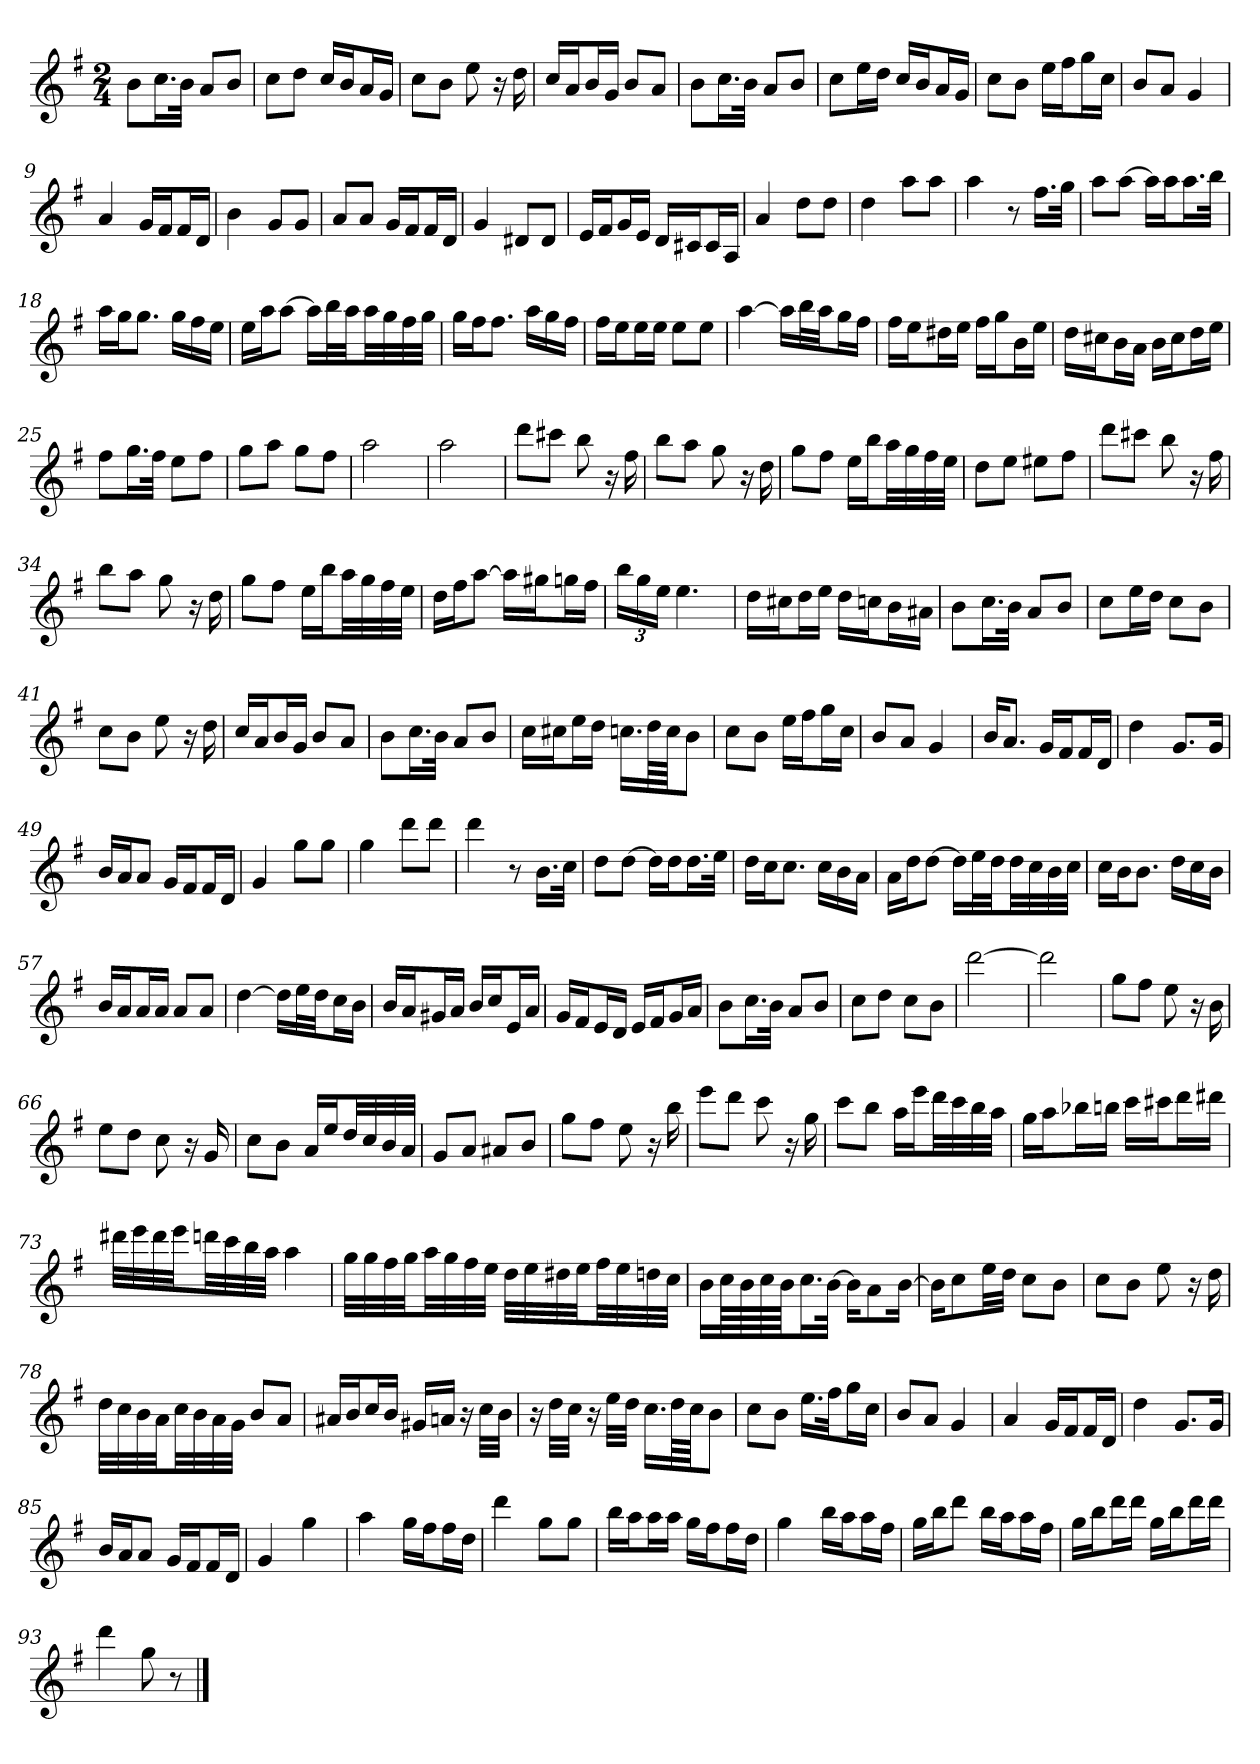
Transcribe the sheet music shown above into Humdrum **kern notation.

**kern
*part1
*staff1
*clefG2
*k[f#]
*G:
*M2/4
*MM84
=1
8b\L
16.cc\L
32b\JJk
8a/L
8b/J
=2
8cc\L
8dd\J
16cc/LL
16b/J
16a/L
16g/JJ
=3
8cc\L
8b\J
8ee
16r
16dd
=4
16cc/LL
16a/J
16b/L
16g/JJ
8b/L
8a/J
=5
8b\L
16.cc\L
32b\JJk
8a/L
8b/J
=6
8cc\L
16ee\L
16dd\JJ
16cc/LL
16b/J
16a/L
16g/JJ
=7
8cc\L
8b\J
16ee\LL
16ff#\J
16gg\L
16cc\JJ
=8
8b/L
8a/J
4g
=9
4a
16g/LL
16f#/J
16f#/L
16d/JJ
=10
4b
8g/L
8g/J
=11
8a/L
8a/J
16g/LL
16f#/J
16f#/L
16d/JJ
=12
4g
8d#X/L
8d#/J
=13
16e/LL
16f#/J
16g/L
16e/JJ
16d/LL
16c#X/J
16c#/L
16A/JJ
=14
4a
8dd\L
8dd\J
=15
4dd
8aa\L
8aa\J
=16
4aa
8r
16.ff#\LL
32gg\JJk
=17
8aa\L
[8aa\J
16aa\LL]
16aa\J
16.aa\L
32bb\JJk
=18
16aa\LL
16gg\J
8.gg\J
16gg\LL
16ff#\
16ee\JJ
=19
16ee\LL
16aa\J
[8aa\J
16aa\LL]
32bb\L
32aa\JJ
32aa\LL
32gg\
32ff#\
32gg\JJJ
=20
16gg\LL
16ff#\J
8.ff#\J
16aa\LL
16gg\
16ff#\JJ
=21
16ff#\LL
16ee\J
16ee\L
16ee\JJ
8ee\L
8ee\J
=22
[4aa
16aa\LL]
32bb\L
32aa\JJ
16gg\L
16ff#\JJ
=23
16ff#\LL
16ee\J
16dd#X\L
16ee\JJ
16ff#\LL
16gg\J
16b\L
16ee\JJ
=24
16dd\LL
16cc#X\J
16b\L
16a\JJ
16b\LL
16cc#\J
16dd\L
16ee\JJ
=25
8ff#\L
16.gg\L
32ff#\JJk
8ee\L
8ff#\J
=26
8gg\L
8aa\J
8gg\L
8ff#\J
=27
2aa
=28
2aa
=29
8ddd\L
8ccc#X\J
8bb
16r
16ff#
=30
8bb\L
8aa\J
8gg
16r
16dd
=31
8gg\L
8ff#\J
16ee\LL
16bb\J
32aa\LL
32gg\
32ff#\
32ee\JJJ
=32
8dd\L
8ee\J
8ee#X\L
8ff#\J
=33
8ddd\L
8ccc#X\J
8bb
16r
16ff#
=34
8bb\L
8aa\J
8gg
16r
16dd
=35
8gg\L
8ff#\J
16ee\LL
16bb\J
32aa\LL
32gg\
32ff#\
32ee\JJJ
=36
16dd\LL
16ff#\J
[8aa\J
16aa\LL]
16gg#X\J
16ggn\L
16ff#\JJ
=37
24bb\LL
24gg\
24ee\JJ
4.ee
=38
16dd\LL
16cc#X\J
16dd\L
16ee\JJ
16dd\LL
16ccn\J
16b\L
16a#X\JJ
=39
8b\L
16.cc\L
32b\JJk
8a/L
8b/J
=40
8cc\L
16ee\L
16dd\JJ
8cc\L
8b\J
=41
8cc\L
8b\J
8ee
16r
16dd
=42
16cc/LL
16a/J
16b/L
16g/JJ
8b/L
8a/J
=43
8b\L
16.cc\L
32b\JJk
8a/L
8b/J
=44
16cc\LL
16cc#X\J
16ee\L
16dd\JJ
16.ccn\LL
64dd\LL
64cc\JJJ
8b\J
=45
8cc\L
8b\J
16ee\LL
16ff#\J
16gg\L
16cc\JJ
=46
8b/L
8a/J
4g
=47
16b/KL
8.a/J
16g/LL
16f#/J
16f#/L
16d/JJ
=48
4dd
8.g/L
16g/Jk
=49
16b/LL
16a/J
8a/J
16g/LL
16f#/J
16f#/L
16d/JJ
=50
4g
8gg\L
8gg\J
=51
4gg
8ddd\L
8ddd\J
=52
4ddd
8r
16.b\LL
32cc\JJk
=53
8dd\L
[8dd\J
16dd\LL]
16dd\J
16.dd\L
32ee\JJk
=54
16dd\LL
16cc\J
8.cc\J
16cc\LL
16b\
16a\JJ
=55
16a\LL
16dd\J
[8dd\J
16dd\LL]
32ee\L
32dd\JJ
32dd\LL
32cc\
32b\
32cc\JJJ
=56
16cc\LL
16b\J
8.b\J
16dd\LL
16cc\
16b\JJ
=57
16b/LL
16a/J
16a/L
16a/JJ
8a/L
8a/J
=58
[4dd
16dd\LL]
32ee\L
32dd\JJ
16cc\L
16b\JJ
=59
16b/LL
16a/J
16g#X/L
16a/JJ
16b/LL
16cc/J
16e/L
16a/JJ
=60
16g/LL
16f#/J
16e/L
16d/JJ
16e/LL
16f#/J
16g/L
16a/JJ
=61
8b\L
16.cc\L
32b\JJk
8a/L
8b/J
=62
8cc\L
8dd\J
8cc\L
8b\J
=63
[2ddd
=64
2ddd]
=65
8gg\L
8ff#\J
8ee
16r
16b
=66
8ee\L
8dd\J
8cc
16r
16g
=67
8cc\L
8b\J
16a/LL
16ee/J
32dd/LL
32cc/
32b/
32a/JJJ
=68
8g/L
8a/J
8a#X/L
8b/J
=69
8gg\L
8ff#\J
8ee
16r
16bb
=70
8eee\L
8ddd\J
8ccc
16r
16gg
=71
8ccc\L
8bb\J
16aa\LL
16eee\J
32ddd\LL
32ccc\
32bb\
32aa\JJJ
=72
16gg\LL
16aa\J
16bb-X\L
16bbn\JJ
16ccc\LL
16ccc#X\J
16ddd\L
16ddd#X\JJ
=73
32ddd#X\LLL
32eee\
32ddd#\
32eee\JJ
32dddn\LL
32ccc\
32bb\
32aa\JJJ
4aa
=74
32gg\LLL
32gg\
32ff#\
32gg\JJ
32aa\LL
32gg\
32ff#\
32ee\JJJ
32dd\LLL
32ee\
32dd#X\
32ee\JJ
32ff#\LL
32ee\
32ddn\
32cc\JJJ
=75
16b\LL
64cc\LL
64b\
64cc\
64b\JJJ
16.cc\L
[32b\JJk
16b\KL]
8a\
[16b\Jk
=76
16b\KL]
8cc\
32ee\LL
32dd\JJJ
8cc\L
8b\J
=77
8cc\L
8b\J
8ee
16r
16dd
=78
32dd\LLL
32cc\
32b\
32a\JJ
32cc\LL
32b\
32a\
32g\JJJ
8b/L
8a/J
=79
16a#X/LL
16b/J
16cc/L
16b/JJ
16g#X/LL
16an/JJ
16r
32cc\LLL
32b\JJJ
=80
16r
32dd\LLL
32cc\JJJ
16r
32ee\LLL
32dd\JJJ
16.cc\LL
64dd\LL
64cc\JJJ
8b\J
=81
8cc\L
8b\J
16.ee\LL
32ff#\Jk
16gg\L
16cc\JJ
=82
8b/L
8a/J
4g
=83
4a
16g/LL
16f#/J
16f#/L
16d/JJ
=84
4dd
8.g/L
16g/Jk
=85
16b/LL
16a/J
8a/J
16g/LL
16f#/J
16f#/L
16d/JJ
=86
4g
4gg
=87
4aa
16gg\LL
16ff#\J
16ff#\L
16dd\JJ
=88
4ddd
8gg\L
8gg\J
=89
16bb\LL
16aa\J
16aa\L
16aa\JJ
16gg\LL
16ff#\J
16ff#\L
16dd\JJ
=90
4gg
16bb\LL
16aa\J
16aa\L
16ff#\JJ
=91
16gg\LL
16bb\J
8ddd\J
16bb\LL
16aa\J
16aa\L
16ff#\JJ
=92
16gg\LL
16bb\J
16ddd\L
16ddd\JJ
16gg\LL
16bb\J
16ddd\L
16ddd\JJ
=93
4ddd
8gg
8r
==
*-
